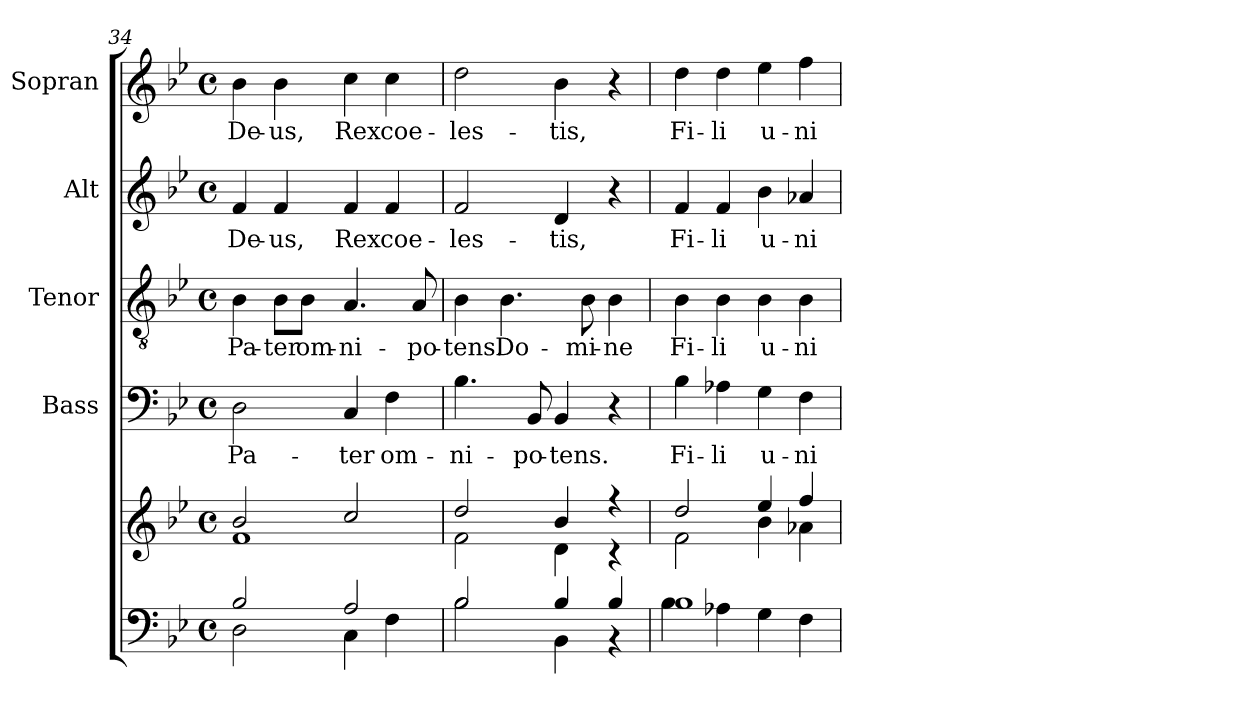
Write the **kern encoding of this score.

**kern	**kern	**kern	**text	**kern	**text	**kern	**text	**kern	**text
*part5	*part5	*part4	*part4	*part3	*part3	*part2	*part2	*part1	*part1
*staff6	*staff5	*staff4	*staff4	*staff3	*staff3	*staff2	*staff2	*staff1	*staff1
*	*	*I"Bass	*	*I"Tenor	*	*I"Alt	*	*I"Sopran	*
*	*	*I'B.	*	*I'T.	*	*I'A.	*	*I'S.	*
*clefF4	*clefG2	*clefF4	*	*clefGv2	*	*clefG2	*	*clefG2	*
*k[b-e-]	*k[b-e-]	*k[b-e-]	*	*k[b-e-]	*	*k[b-e-]	*	*k[b-e-]	*
*B-:	*B-:	*B-:	*	*B-:	*	*B-:	*	*B-:	*
*M4/4	*M4/4	*M4/4	*	*M4/4	*	*M4/4	*	*M4/4	*
*met(c)	*met(c)	*met(c)	*	*met(c)	*	*met(c)	*	*met(c)	*
=34	=34	=34	=34	=34	=34	=34	=34	=34	=34
*^	*^	*	*	*	*	*	*	*	*
!	!	!	!	!	!LO:LY:b	!	!LO:LY:b	!	!LO:LY:b	!	!LO:LY:b
2B-/	2D\	2b-/	1f	2D\	Pa-	4B-\	Pa-	4f/	De-	4b-\	De-
!	!	!	!	!	!	!	!LO:LY:b	!	!LO:LY:b	!	!LO:LY:b
.	.	.	.	.	.	8B-\L	-ter	4f/	-us,	4b-\	-us,
!	!	!	!	!	!	!	!LO:LY:b	!	!	!	!
.	.	.	.	.	.	8B-\J	om-	.	.	.	.
!	!	!	!	!	!LO:LY:b	!	!LO:LY:b	!	!LO:LY:b	!	!LO:LY:b
2A/	4C\	2cc/	.	4C/	-ter	4.A/	-ni-	4f/	Rex	4cc\	Rex
!	!	!	!	!	!LO:LY:b	!	!	!	!LO:LY:b	!	!LO:LY:b
.	4F\	.	.	4F\	om-	.	.	4f/	coe-	4cc\	coe-
!	!	!	!	!	!	!	!LO:LY:b	!	!	!	!
.	.	.	.	.	.	8A/	-po-	.	.	.	.
=35	=35	=35	=35	=35	=35	=35	=35	=35	=35	=35	=35
!	!	!	!	!	!LO:LY:b	!	!LO:LY:b	!	!LO:LY:b	!	!LO:LY:b
2B-/	2B-\	2dd/	2f\	4.B-\	-ni-	4B-\	-tens.	2f/	-les-	2dd\	-les-
!	!	!	!	!	!	!	!LO:LY:b	!	!	!	!
.	.	.	.	.	.	4.B-\	Do-	.	.	.	.
!	!	!	!	!	!LO:LY:b	!	!	!	!	!	!
.	.	.	.	8BB-/	-po-	.	.	.	.	.	.
!	!	!	!	!	!LO:LY:b	!	!	!	!LO:LY:b	!	!LO:LY:b
4B-/	4BB-\	4b-/	4d\	4BB-/	-tens.	.	.	4d/	-tis,	4b-\	-tis,
!	!	!	!	!	!	!	!LO:LY:b	!	!	!	!
.	.	.	.	.	.	8B-\	-mi-	.	.	.	.
!	!	!	!	!	!	!	!LO:LY:b	!	!	!	!
4B-/	4rBB	4r	4r	4r	.	4B-\	-ne	4r	.	4r	.
=36	=36	=36	=36	=36	=36	=36	=36	=36	=36	=36	=36
!	!	!	!	!	!LO:LY:b	!	!LO:LY:b	!	!LO:LY:b	!	!LO:LY:b
1B-	4B-\	2dd/	2f\	4B-\	Fi-	4B-\	Fi-	4f/	Fi-	4dd\	Fi-
!	!	!	!	!	!LO:LY:b	!	!LO:LY:b	!	!LO:LY:b	!	!LO:LY:b
.	4A-X\	.	.	4A-X\	-li	4B-\	-li	4f/	-li	4dd\	-li
!	!	!	!	!	!LO:LY:b	!	!LO:LY:b	!	!LO:LY:b	!	!LO:LY:b
.	4G\	4ee-/	4b-\	4G\	u-	4B-\	u-	4b-\	u-	4ee-\	u-
!	!	!	!	!	!LO:LY:b	!	!LO:LY:b	!	!LO:LY:b	!	!LO:LY:b
.	4F\	4ff/	4a-X\	4F\	-ni-	4B-\	-ni-	4a-X/	-ni-	4ff\	-ni-
*v	*v	*	*	*	*	*	*	*	*	*	*
*	*v	*v	*	*	*	*	*	*	*	*
=	=	=	=	=	=	=	=	=	=
*-	*-	*-	*-	*-	*-	*-	*-	*-	*-
